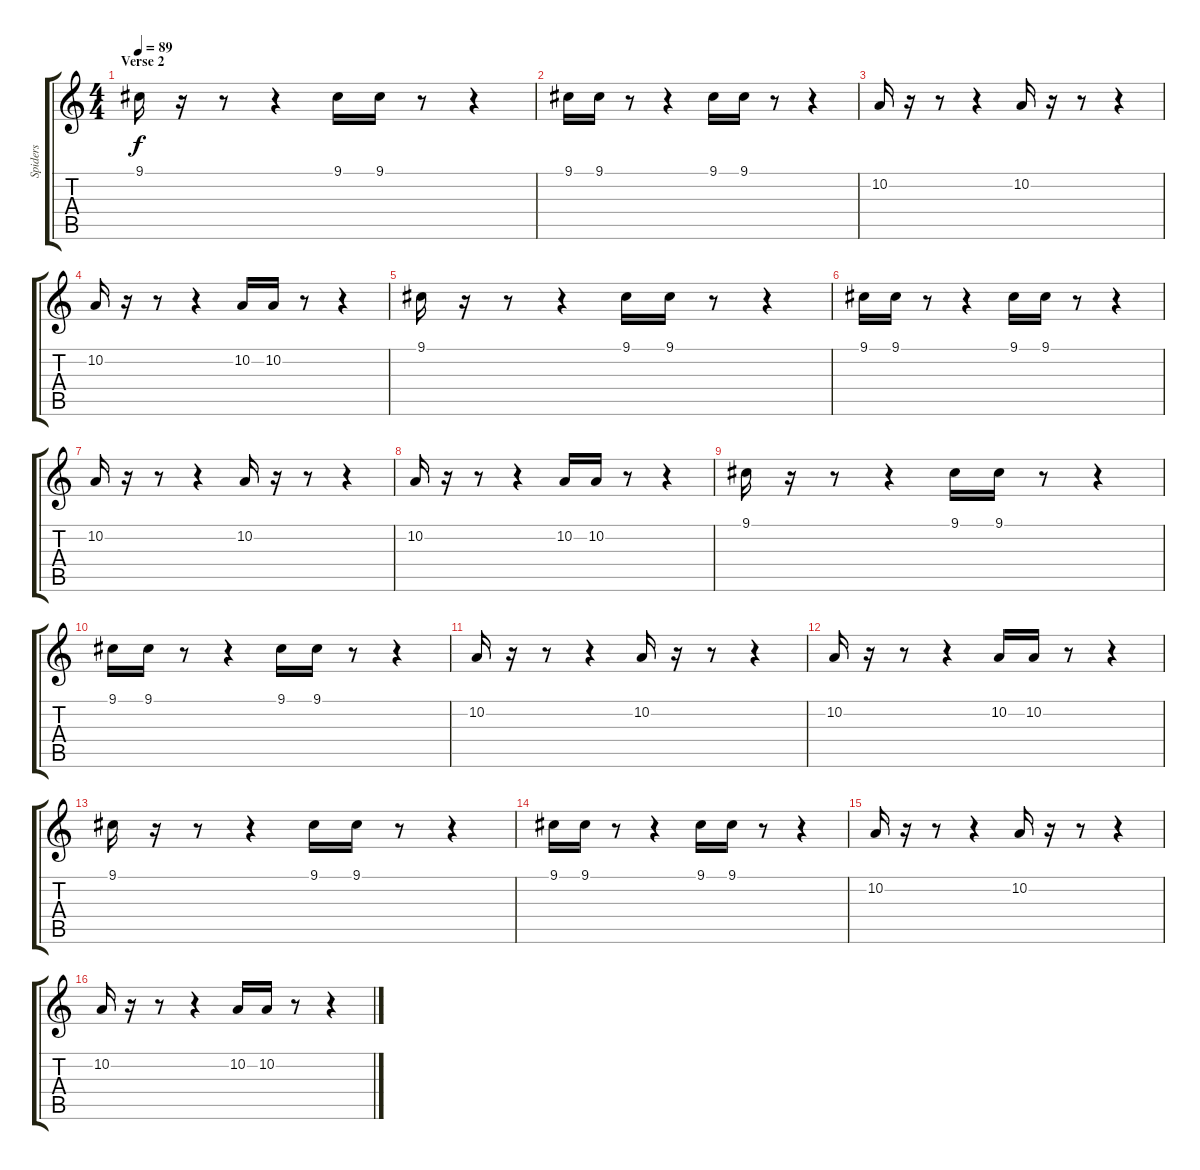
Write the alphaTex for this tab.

\track ("Spiders" "Spiders") {instrument fx4atmosphere}
\staff {score tabs}
\tuning (E4 B3 G3 D3 A2 E2) {hide}
\ts (4 4)
\section ("" "Verse 2")
\tempo 89
\clef g2
\ks c
9.1.16{dy f} r.16 r.8 r.4 9.1.16 9.1.16 r.8 r.4 |
9.1.16 9.1.16 r.8 r.4 9.1.16 9.1.16 r.8 r.4 |
10.2.16 r.16 r.8 r.4 10.2.16 r.16 r.8 r.4 |
10.2.16 r.16 r.8 r.4 10.2.16 10.2.16 r.8 r.4 |
9.1.16 r.16 r.8 r.4 9.1.16 9.1.16 r.8 r.4 |
9.1.16 9.1.16 r.8 r.4 9.1.16 9.1.16 r.8 r.4 |
10.2.16 r.16 r.8 r.4 10.2.16 r.16 r.8 r.4 |
10.2.16 r.16 r.8 r.4 10.2.16 10.2.16 r.8 r.4 |
9.1.16 r.16 r.8 r.4 9.1.16 9.1.16 r.8 r.4 |
9.1.16 9.1.16 r.8 r.4 9.1.16 9.1.16 r.8 r.4 |
10.2.16 r.16 r.8 r.4 10.2.16 r.16 r.8 r.4 |
10.2.16 r.16 r.8 r.4 10.2.16 10.2.16 r.8 r.4 |
9.1.16 r.16 r.8 r.4 9.1.16 9.1.16 r.8 r.4 |
9.1.16 9.1.16 r.8 r.4 9.1.16 9.1.16 r.8 r.4 |
10.2.16 r.16 r.8 r.4 10.2.16 r.16 r.8 r.4 |
10.2.16 r.16 r.8 r.4 10.2.16 10.2.16 r.8 r.4
